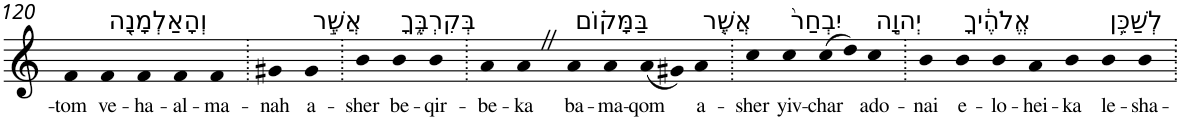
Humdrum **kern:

**kern	**text
*part1	*part1
*staff1	*staff1
*I"Piano	*
*I'Pno	*
!!LO:PB:g=z
*clefG2	*
*k[]	*
=120	=120
!	!LO:LY:b
4f	-tom
!LO:TX:a:t=וְהָאַלְמָנָ֖ה	!
!	!LO:LY:b
4f	ve-
!	!LO:LY:b
4f	-ha-
!	!LO:LY:b
4f	-al-
!	!LO:LY:b
4f	-ma-
=121.	=121.
!	!LO:LY:b
4g#X	-nah
!LO:TX:a:t=אֲשֶׁ֣ר	!
!	!LO:LY:b
4g#	a-
=122.	=122.
!	!LO:LY:b
4b	-sher
!LO:TX:a:t=בְּקִרְבֶּ֑ךָ	!
!	!LO:LY:b
4b	be-
!	!LO:LY:b
4b	-qir-
=123.	=123.
!	!LO:LY:b
4a	-be-
!	!LO:LY:b
4aZ	-ka
!LO:TX:a:t=בַּמָּק֗וֹם	!
!	!LO:LY:b
4a	ba-
!	!LO:LY:b
4a	-ma-
!	!LO:LY:b
(8a	-qom
8g#X)	.
!LO:TX:a:t=אֲשֶׁ֤ר	!
!	!LO:LY:b
4a	a-
=124.	=124.
!	!LO:LY:b
4cc	-sher
!LO:TX:a:t=יִבְחַר֙	!
!	!LO:LY:b
4cc	yiv-
!	!LO:LY:b
(8cc	-char
8dd)	.
!LO:TX:a:t=יְהוָ֣ה	!
!	!LO:LY:b
4cc	ado-
=125.	=125.
!	!LO:LY:b
4b	-nai
!LO:TX:a:t=אֱלֹהֶ֔יךָ	!
!	!LO:LY:b
4b	e-
!	!LO:LY:b
4b	-lo-
!	!LO:LY:b
4a	-hei-
!	!LO:LY:b
4b	-ka
!LO:TX:a:t=לְשַׁכֵּ֥ן	!
!	!LO:LY:b
4b	le-
!	!LO:LY:b
4b	-sha-
=.	=.
*-	*-
